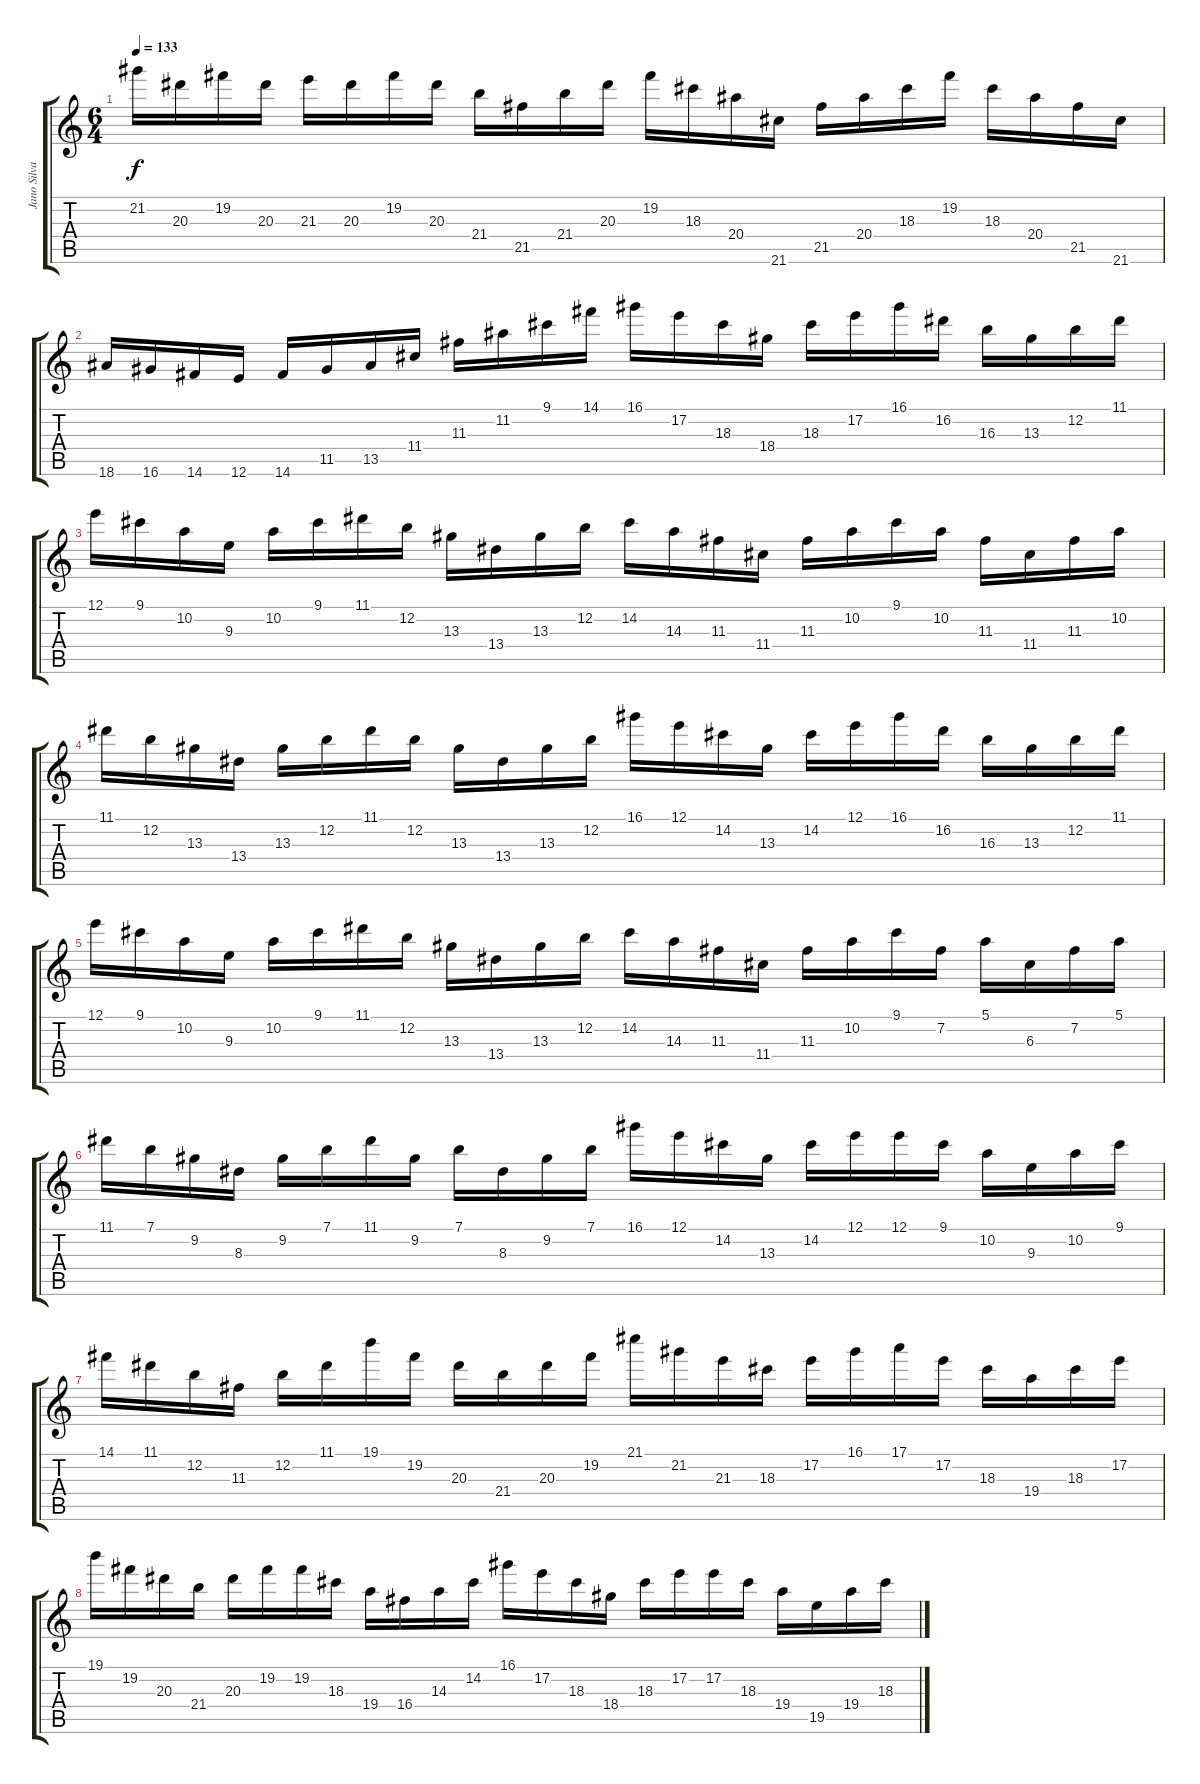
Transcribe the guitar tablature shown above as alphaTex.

\track ("Jano Silva" "Jano Silva") {instrument distortionguitar}
\staff {score tabs}
\tuning (E4 B3 G3 D3 A2 E2) {hide}
\ts (6 4)
\tempo 133
\clef g2
\ks c
21.2.16{dy f} 20.3.16 19.2.16 20.3.16 21.3.16 20.3.16 19.2.16 20.3.16 21.4.16 21.5.16 21.4.16 20.3.16 19.2.16 18.3.16 20.4.16 21.6.16 21.5.16 20.4.16 18.3.16 19.2.16 18.3.16 20.4.16 21.5.16 21.6.16 |
18.6.16 16.6.16 14.6.16 12.6.16 14.6.16 11.5.16 13.5.16 11.4.16 11.3.16 11.2.16 9.1.16 14.1.16 16.1.16 17.2.16 18.3.16 18.4.16 18.3.16 17.2.16 16.1.16 16.2.16 16.3.16 13.3.16 12.2.16 11.1.16 |
12.1.16 9.1.16 10.2.16 9.3.16 10.2.16 9.1.16 11.1.16 12.2.16 13.3.16 13.4.16 13.3.16 12.2.16 14.2.16 14.3.16 11.3.16 11.4.16 11.3.16 10.2.16 9.1.16 10.2.16 11.3.16 11.4.16 11.3.16 10.2.16 |
11.1.16 12.2.16 13.3.16 13.4.16 13.3.16 12.2.16 11.1.16 12.2.16 13.3.16 13.4.16 13.3.16 12.2.16 16.1.16 12.1.16 14.2.16 13.3.16 14.2.16 12.1.16 16.1.16 16.2.16 16.3.16 13.3.16 12.2.16 11.1.16 |
12.1.16 9.1.16 10.2.16 9.3.16 10.2.16 9.1.16 11.1.16 12.2.16 13.3.16 13.4.16 13.3.16 12.2.16 14.2.16 14.3.16 11.3.16 11.4.16 11.3.16 10.2.16 9.1.16 7.2.16 5.1.16 6.3.16 7.2.16 5.1.16 |
11.1.16 7.1.16 9.2.16 8.3.16 9.2.16 7.1.16 11.1.16 9.2.16 7.1.16 8.3.16 9.2.16 7.1.16 16.1.16 12.1.16 14.2.16 13.3.16 14.2.16 12.1.16 12.1.16 9.1.16 10.2.16 9.3.16 10.2.16 9.1.16 |
14.1.16 11.1.16 12.2.16 11.3.16 12.2.16 11.1.16 19.1.16 19.2.16 20.3.16 21.4.16 20.3.16 19.2.16 21.1.16 21.2.16 21.3.16 18.3.16 17.2.16 16.1.16 17.1.16 17.2.16 18.3.16 19.4.16 18.3.16 17.2.16 |
19.1.16 19.2.16 20.3.16 21.4.16 20.3.16 19.2.16 19.2.16 18.3.16 19.4.16 16.4.16 14.3.16 14.2.16 16.1.16 17.2.16 18.3.16 18.4.16 18.3.16 17.2.16 17.2.16 18.3.16 19.4.16 19.5.16 19.4.16 18.3.16
